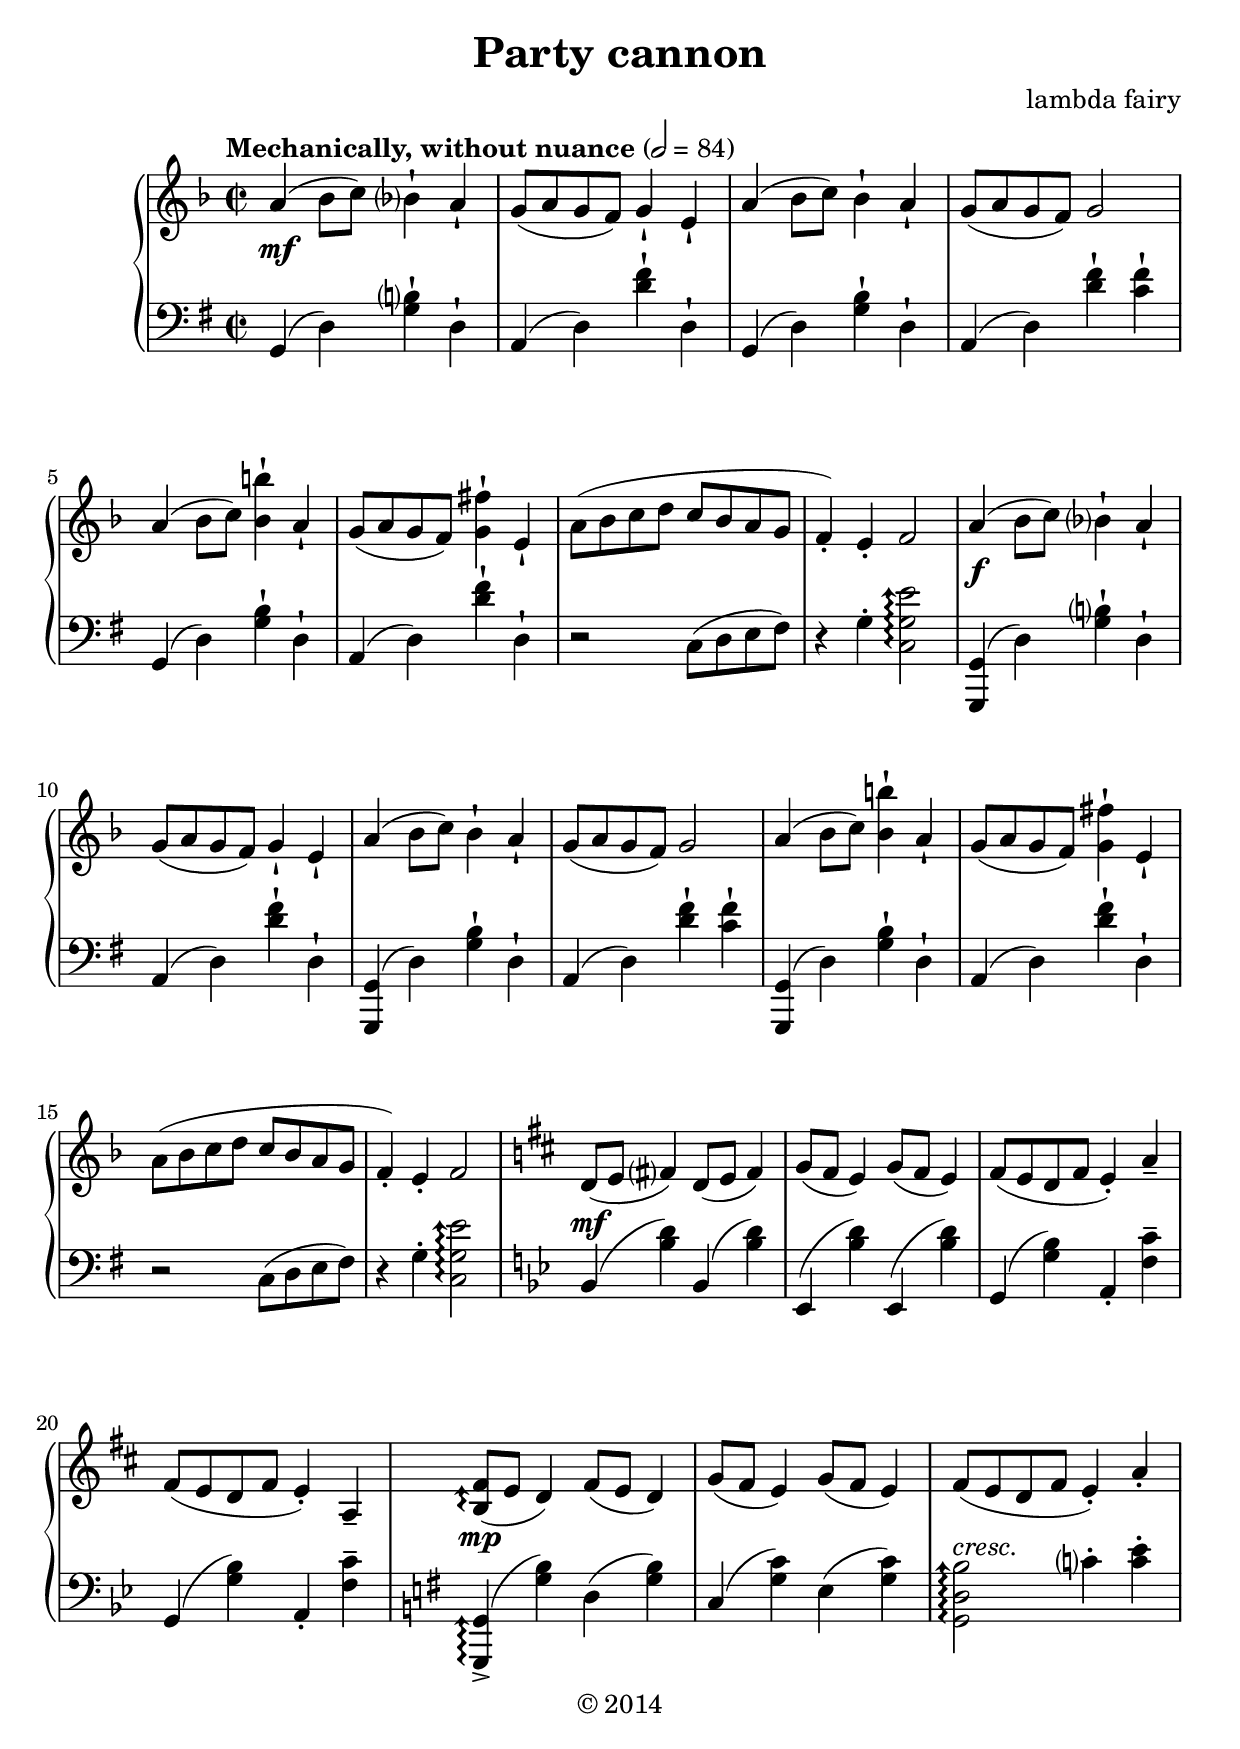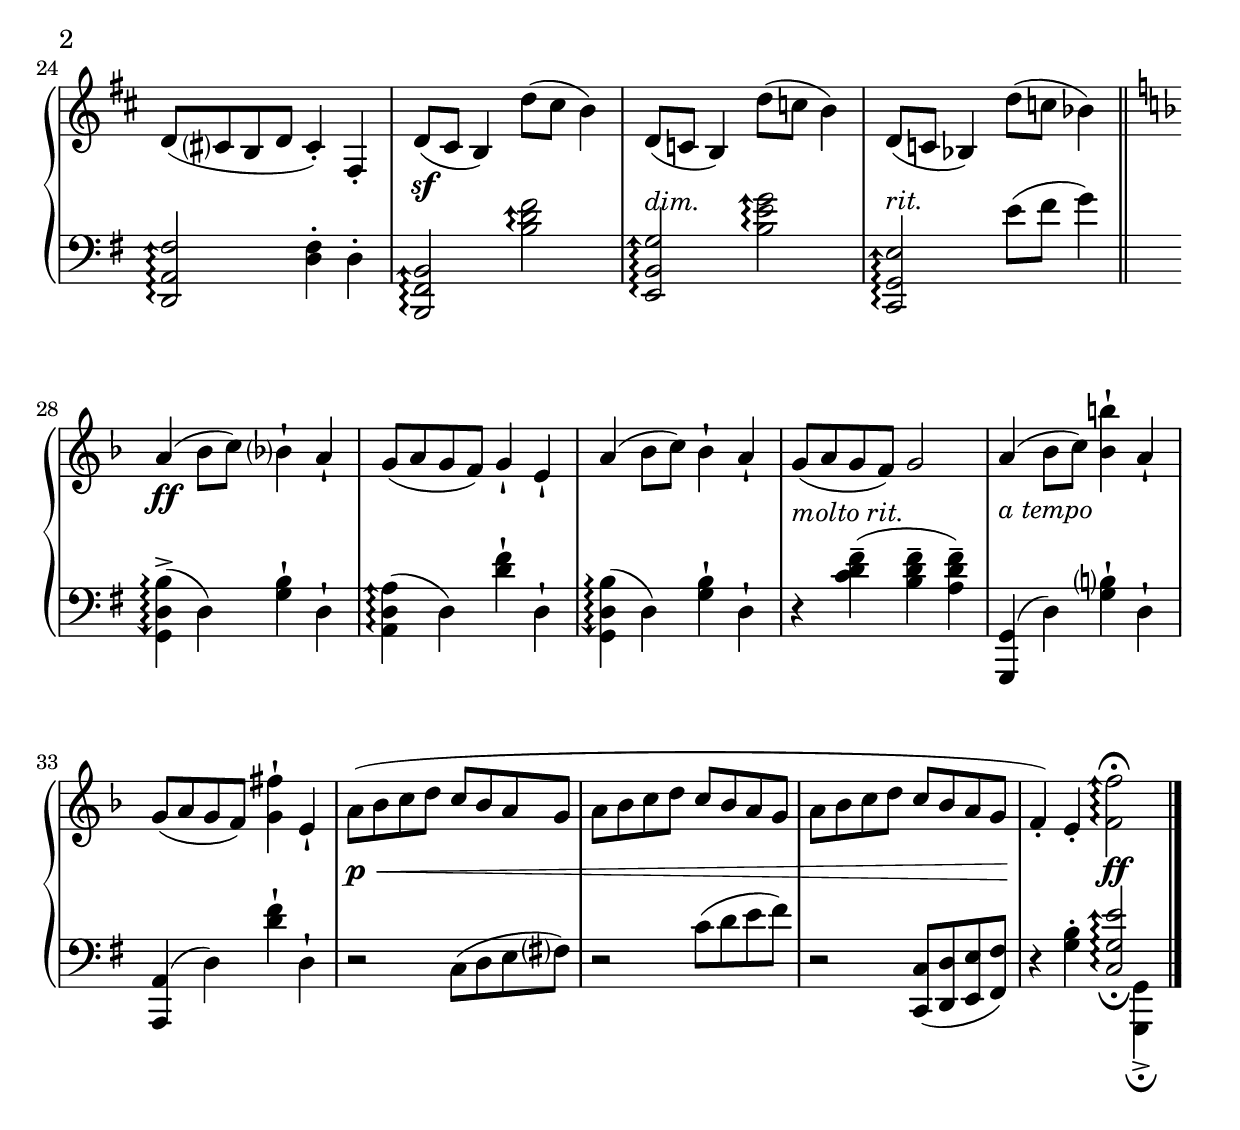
\version "2.18.2"

\include "articulate.ly"
\include "shared.ily"

#(set-global-staff-size 23)

\header {
    title = "Party cannon"
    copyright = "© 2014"
    }

global = {
    \time 2/2
    \set Staff.midiInstrument = #"acoustic grand"
    }

A = {
    \tempo "Mechanically, without nuance" 2 = 84
    \clef treble
    \key f \major

    \relative f' {
        \repeat unfold 2 {
            | a4( bf8 c) bf?4-! a-!
            | g8( a g f) g4-! e-!
            | a4( bf8 c) bf4-! a-!
            | g8( a g f) g2

            | a4( bf8 c) <bf b'>4-! a-!
            | g8( a g f) <g fs'>4-! e-!
            | a8( bf c d c bf a g
            | f4)-. e-. f2
            }
        }

    \key d \major
    \relative d' {
        | d8( e fs?4) d8( e fs4)
        | g8( fs e4) g8( fs e4)
        | fs8( e d fs e4)-. a--
        | fs8( e d fs e4)-. a,--

        \arpeggioArrowUp
        | <b fs'>8(\arpeggio e d4) fs8( e d4)
        | g8( fs e4) g8( fs e4)
        | fs8( e d fs e4)-. a-.
        | d,8( cs? b d cs4)-. fs,-.

        | d'8( cs b4) d'8( cs b4)
        | d,8( c b4) d'8( c b4)
        | d,8( c bf4) d'8( c bf4)
        }

    \bar "||"

    \key f \major
    \relative f' {
        | a4( bf8 c) bf?4-! a-!
        | g8( a g f) g4-! e-!
        | a4( bf8 c) bf4-! a-!
        | g8( a g f) g2

        %{
        | a4( bf8 c) b'16( bf,? b' bf,) a4-!
        | g8( a g f) fs'16( g, fs' g,) e4-!
        %}
        | a4( bf8 c) <bf b'>4-! a-!
        | g8( a g f) <g fs'>4-! e-!
        | a8( bf c d c bf a g
        | a bf c d c bf a g
        | a bf c d c bf a g
        \arpeggioArrowUp
        | f4)-. e-. <f f'>2\arpeggio\fermata
        }

    \bar "|."
    }

dynamics = {
    | s1*8\mf
    | s1*8\f
    | s1*4\mf
    | s1*2\mp
    | s1*2-\markup { \italic "cresc." }
    | s1\sf
    | s1-\markup { \italic "dim." }
    | s1-\markup { \italic "rit." }
    | s1*3\ff
    | s1-\markup { \italic "molto rit." }
    | s1*2-\markup { \italic "a tempo" }
    | s1*3\p\<
    | s2\! s\ff
    }

B = {
    \clef bass
    \key g \major

    \arpeggioArrowUp

    \relative g, {
        | g4( d') <g b?>-! d-!
        | a4( d) <d' fs>-! d,-!
        | g,4( d') <g b>-! d-!
        | a4( d) <d' fs>-! <c fs>-!

        | g,4( d') <g b>-! d-!
        | a4( d) <d' fs>-! d,-!
        | r2 c8( d e fs)
        | r4 g4-. <c, g' e'>2\arpeggio
        }

    \relative g, {
        | <g, g'>4( d'') <g b?>-! d-!
        | a4( d) <d' fs>-! d,-!
        | <g,, g'>4( d'') <g b>-! d-!
        | a4( d) <d' fs>-! <c fs>-!

        | <g,, g'>4( d'') <g b>-! d-!
        | a4( d) <d' fs>-! d,-!
        | r2 c8( d e fs)
        | r4 g4-. <c, g' e'>2\arpeggio
        }

    \key bf \major
    \relative bf, {
        | bf4( <bf' d>) bf,4( <bf' d>)
        | ef,,4( <bf'' d>) ef,,4( <bf'' d>)
        | g,4( <g' bf>) a,4-. <f' c'>--
        | g,4( <g' bf>) a,4-. <f' c'>--

        \key g \major
        | <g,, g'>4(->\arpeggio <g'' b>) d4( <g b>)
        | c,4( <g' c>) e4( <g c>)
        \arpeggioArrowUp
        | <g, d' b'>2\arpeggio c'?4-. <c e>-.
        | <d,, a' fs'>2\arpeggio <d' fs>4-. d-.

        | <b, fs' b>2\arpeggio <b'' d fs>\arpeggio
        | <e,, b' g'>\arpeggio <b'' e g>\arpeggio
        | <c,, g' e'>\arpeggio e''8( fs g4)
        }

    \relative g, {
        \arpeggioArrowDown
        | <g d' b'>4->(\arpeggio d') <g b>-! d-!
        \arpeggioArrowUp
        | <a d a'>4(\arpeggio d) <d' fs>-! d,-!
        \arpeggioArrowDown
        | <g, d' b'>4(\arpeggio d') <g b>-! d-!
        | r4 <c' d fs>--( <b d fs>-- <a d fs>--)

        | <g,, g'>4( d'') <g b?>-! d-!
        | <a, a'>4( d') <d' fs>-! d,-!
        | r2 c8( d e fs?)
        | r2 c'8( d e fs)
        | r2 <c,, c'>8( <d d'> <e e'> <fs fs'>)
        \arpeggioArrowUp
        | r4 <g' b>4-.
        << {
            \arpeggioArrowUp
            <c, g' e'>2\arpeggio_\fermata
            }
        \\ { s4 <g, g'>->\fermata } >>
        }

    }

\score {
    \new PianoStaff <<
        \new Staff = "A" << \global \A >>
        \new Dynamics \dynamics
        \new Staff = "B" << \global \B >>
        >>
    \layout { }
    }

\score {
    \articulate \new PianoStaff <<
        \new Staff = "A" << \global \A >>
        \new Dynamics \dynamics
        \new Staff = "B" << \global \B >>
        >>
    \midi { }
    }
